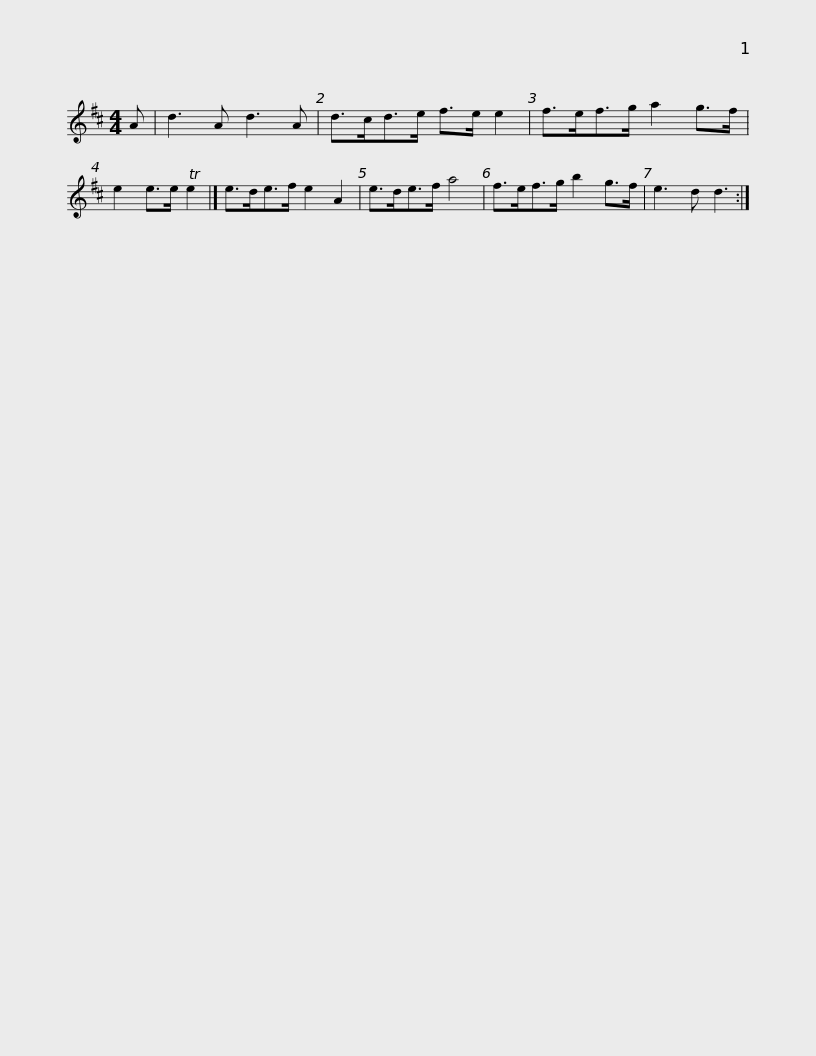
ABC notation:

X:1
L:1/8
M:4/4
I:linebreak $
K:D
V:1 treble
V:1
 A | d3 A d3 A | d>cd>e f>e e2 | f>ef>g a2 g>f | e2 e>e Te2 |] %5
 e>de>f e2 A2 | e>de>f a4 |$ f>ef>g b2 g>f | e3 d d3 :| %9
